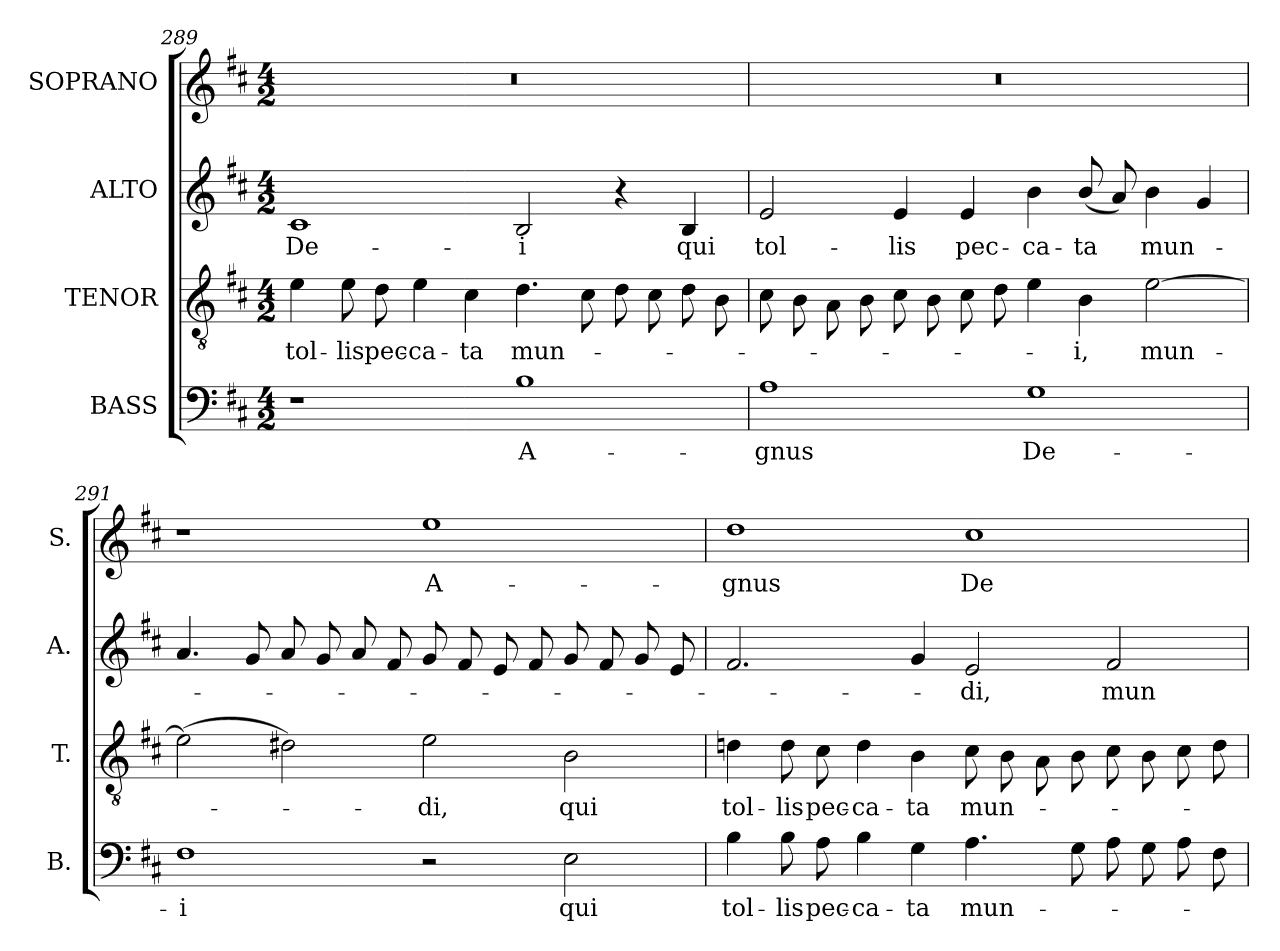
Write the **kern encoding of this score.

**kern	**text	**kern	**text	**kern	**text	**kern	**text
*part4	*part4	*part3	*part3	*part2	*part2	*part1	*part1
*staff4	*staff4	*staff3	*staff3	*staff2	*staff2	*staff1	*staff1
*I"BASS	*	*I"TENOR	*	*I"ALTO	*	*I"SOPRANO	*
*I'B.	*	*I'T.	*	*I'A.	*	*I'S.	*
*clefF4	*	*clefGv2	*	*clefG2	*	*clefG2	*
*	*	*ITrd7c12	*	*	*	*	*
*k[f#c#]	*	*k[f#c#]	*	*k[f#c#]	*	*k[f#c#]	*
*D:	*	*D:	*	*D:	*	*D:	*
*M4/2	*	*M4/2	*	*M4/2	*	*M4/2	*
=289	=289	=289	=289	=289	=289	=289	=289
!	!	!	!LO:LY:b:color=#000000	!	!	!	!
!	!	!	!	!	!LO:LY:b:color=#000000	!LO:N:vis=1	!
1r	.	4Ei\	tol-	1c#i	De-	0r	.
!	!	!	!LO:LY:b:color=#000000	!	!	!	!
.	.	8Ei\	-lis	.	.	.	.
!	!	!	!LO:LY:b:color=#000000	!	!	!	!
.	.	8Di\	pec-	.	.	.	.
!	!	!	!LO:LY:b:color=#000000	!	!	!	!
.	.	4Ei\	-ca-	.	.	.	.
!	!	!	!LO:LY:b:color=#000000	!	!	!	!
.	.	4C#i\	-ta	.	.	.	.
!	!LO:LY:b:color=#000000	!	!	!	!	!	!
!	!	!	!LO:LY:b:color=#000000	!	!	!	!
!	!	!	!	!	!LO:LY:b:color=#000000	!	!
1Bi	-A-	4.Di\	mun-	2Bi/	-i	.	.
.	.	8C#i\	.	.	.	.	.
.	.	8Di\	.	4r	.	.	.
.	.	8C#i\	.	.	.	.	.
!	!	!	!	!	!LO:LY:b:color=#000000	!	!
.	.	8Di\	.	4Bi/	qui	.	.
.	.	8BBi\	.	.	.	.	.
=290	=290	=290	=290	=290	=290	=290	=290
!	!LO:LY:b:color=#000000	!	!	!	!	!	!
!	!	!	!	!	!LO:LY:b:color=#000000	!LO:N:vis=1	!
1Ai	-gnus	8C#i\	.	2ei/	tol-	0r	.
.	.	8BBi\	.	.	.	.	.
.	.	8AAi\	.	.	.	.	.
.	.	8BBi\	.	.	.	.	.
!	!	!	!	!	!LO:LY:b:color=#000000	!	!
.	.	8C#i\	.	4ei/	-lis	.	.
.	.	8BBi\	.	.	.	.	.
!	!	!	!	!	!LO:LY:b:color=#000000	!	!
.	.	8C#i\	.	4ei/	pec-	.	.
.	.	8Di\	.	.	.	.	.
!	!LO:LY:b:color=#000000	!	!	!	!	!	!
!	!	!	!	!	!LO:LY:b:color=#000000	!	!
1Gi	De-	4Ei\	.	4bi\	-ca-	.	.
!	!	!	!LO:LY:b:color=#000000	!	!	!	!
!	!	!	!	!	!LO:LY:b:color=#000000	!	!
.	.	4BBi\	-i,	(8bi/	-ta	.	.
.	.	.	.	8ai/)	.	.	.
!	!	!	!LO:LY:b:color=#000000	!	!	!	!
!	!	!	!	!	!LO:LY:b:color=#000000	!	!
.	.	[2Ei\	mun-	4bi\	mun-	.	.
.	.	.	.	4gi/	.	.	.
=291	=291	=291	=291	=291	=291	=291	=291
!	!LO:LY:b:color=#000000	!	!	!	!	!	!
1F#i	-i	(2Ei\]	.	4.ai/	.	1r	.
.	.	.	.	8gi/	.	.	.
.	.	2D#Xi\)	.	8ai/	.	.	.
.	.	.	.	8gi/	.	.	.
.	.	.	.	8ai/	.	.	.
.	.	.	.	8f#i/	.	.	.
!	!	!	!LO:LY:b:color=#000000	!	!	!	!
!	!	!	!	!	!	!	!LO:LY:b:color=#000000
2r	.	2Ei\	-di,	8gi/	.	1eei	-A-
.	.	.	.	8f#i/	.	.	.
.	.	.	.	8ei/	.	.	.
.	.	.	.	8f#i/	.	.	.
!	!LO:LY:b:color=#000000	!	!	!	!	!	!
!	!	!	!LO:LY:b:color=#000000	!	!	!	!
2Ei\	qui	2BBi\	qui	8gi/	.	.	.
.	.	.	.	8f#i/	.	.	.
.	.	.	.	8gi/	.	.	.
.	.	.	.	8ei/	.	.	.
!!LO:PB:g=z
=292	=292	=292	=292	=292	=292	=292	=292
!	!LO:LY:b:color=#000000	!	!	!	!	!	!
!	!	!	!LO:LY:b:color=#000000	!	!	!	!
!	!	!	!	!	!	!	!LO:LY:b:color=#000000
4Bi\	tol-	4Dni\	tol-	2.f#i/	.	1ddi	-gnus
!	!LO:LY:b:color=#000000	!	!	!	!	!	!
!	!	!	!LO:LY:b:color=#000000	!	!	!	!
8Bi\	-lis	8Di\	-lis	.	.	.	.
!	!LO:LY:b:color=#000000	!	!	!	!	!	!
!	!	!	!LO:LY:b:color=#000000	!	!	!	!
8Ai\	pec-	8C#i\	pec-	.	.	.	.
!	!LO:LY:b:color=#000000	!	!	!	!	!	!
!	!	!	!LO:LY:b:color=#000000	!	!	!	!
4Bi\	-ca-	4Di\	-ca-	.	.	.	.
!	!LO:LY:b:color=#000000	!	!	!	!	!	!
!	!	!	!LO:LY:b:color=#000000	!	!	!	!
4Gi\	-ta	4BBi\	-ta	4gi/	.	.	.
!	!LO:LY:b:color=#000000	!	!	!	!	!	!
!	!	!	!LO:LY:b:color=#000000	!	!	!	!
!	!	!	!	!	!LO:LY:b:color=#000000	!	!
!	!	!	!	!	!	!	!LO:LY:b:color=#000000
4.Ai\	mun-	8C#i\	mun-	2ei/	-di,	1cc#i	De-
.	.	8BBi\	.	.	.	.	.
.	.	8AAi\	.	.	.	.	.
8Gi\	.	8BBi\	.	.	.	.	.
!	!	!	!	!	!LO:LY:b:color=#000000	!	!
8Ai\	.	8C#i\	.	2f#i/	mun-	.	.
8Gi\	.	8BBi\	.	.	.	.	.
8Ai\	.	8C#i\	.	.	.	.	.
8F#i\	.	8Di\	.	.	.	.	.
=	=	=	=	=	=	=	=
*-	*-	*-	*-	*-	*-	*-	*-
